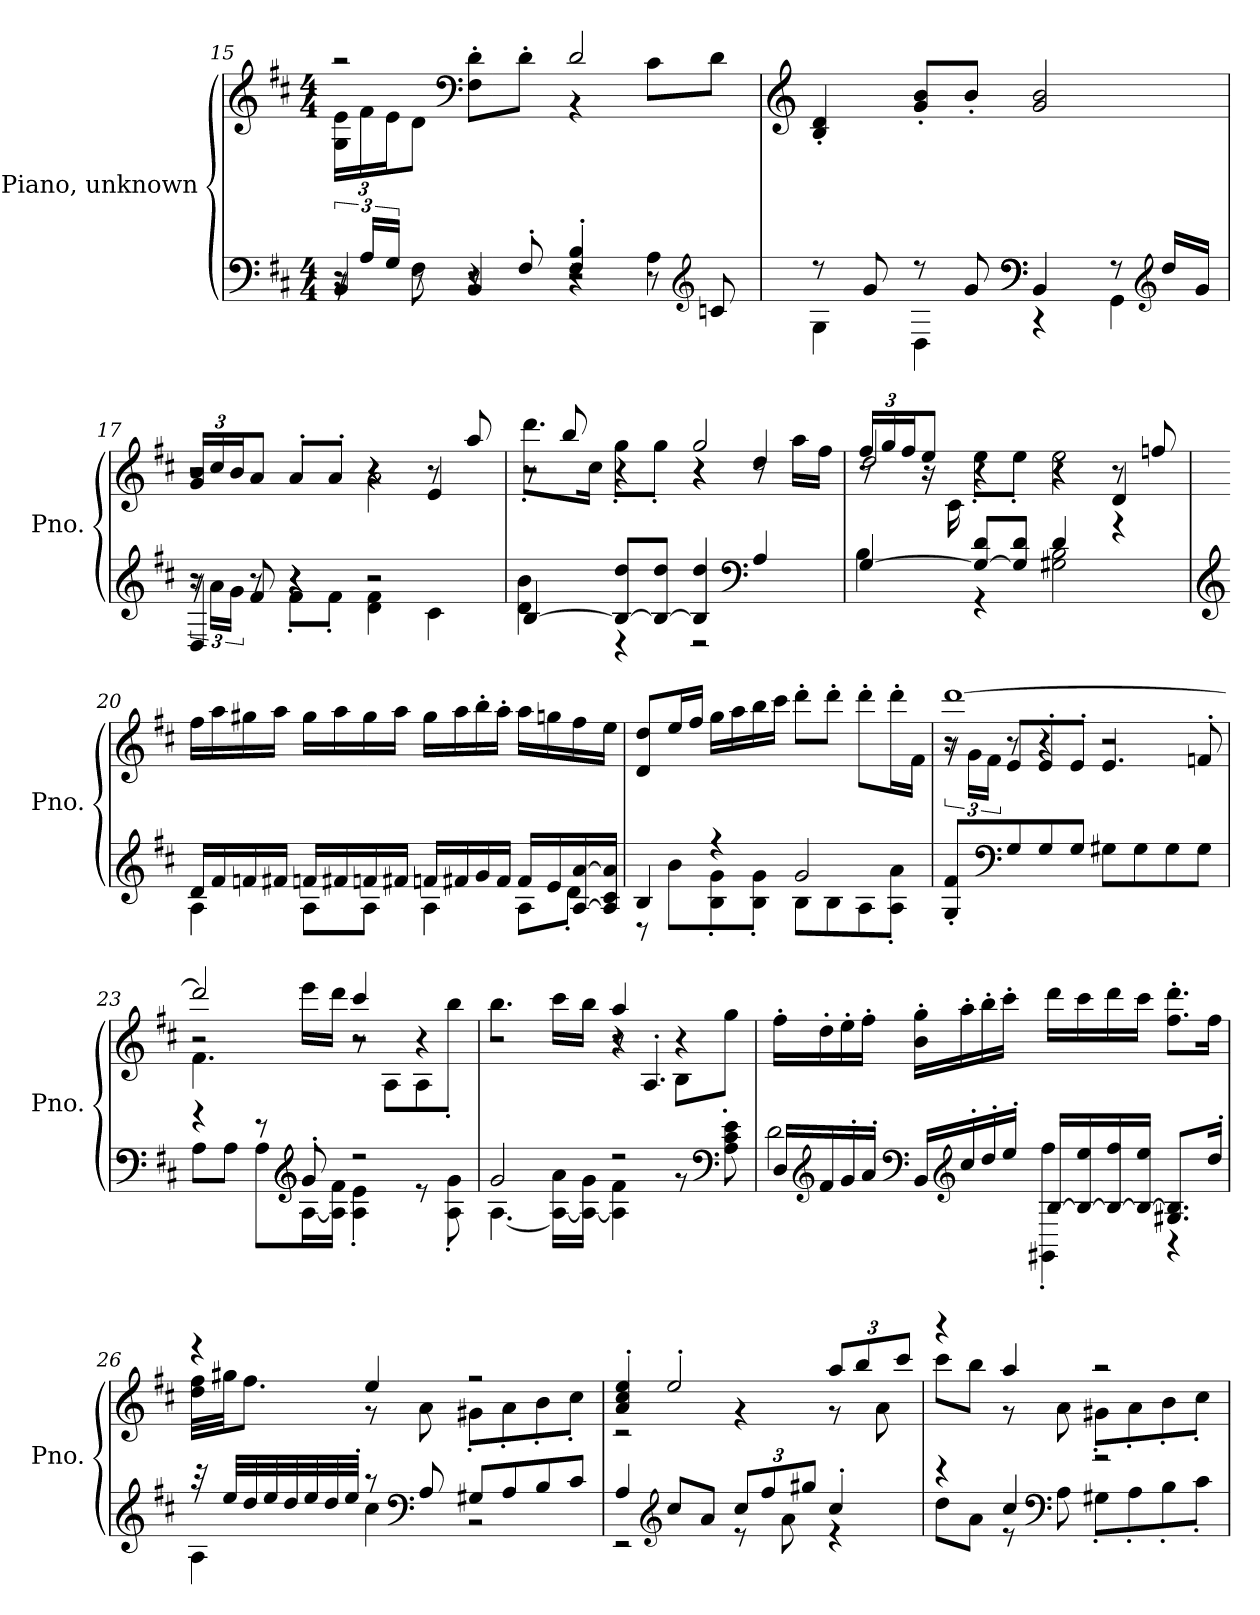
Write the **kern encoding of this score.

**kern	**kern
*part1	*part1
*staff2	*staff1
*I"Piano, unknown	*
*I'Pno.	*
*clefF4	*clefG2
*k[f#c#]	*k[f#c#]
*M4/4	*M4/4
=15	=15
*^	*^
*	*^	*	*
*	*	*	*	*Xbrackettup
24r	8r	4BB/	2r	24G\ 24e\LL
24A/LL	.	.	.	24f#\
24G/JJ	.	.	.	24e\J
8r	8F#\	.	.	8d\J
*	*	*	*clefF4	*
8r	4r	4BB/	.	8F#\' 8d\'L
8F#'/	.	.	.	8d'\J
4F#/' 4B/'	4r	2r	2d/	4r
8r	4A\	.	.	8c#\L
*clefG2	*	*	*	*
8cn/	.	.	.	8d\J
*v	*v	*v	*	*
*	*v	*v
=16	=16
*	*clefG2
*^	*
8r	4G\	4B/' 4d/'
8g/	.	.
8r	4D\	8g/' 8b/'L
8g/	.	8b'/J
*clefF4	*	*
4BB/	4r	2g/ 2b/
8r	4GG\	.
*clefG2	*	*
16dd/LL	.	.
16g/JJ	.	.
!!LO:PB:g=z
=17	=17	=17
*	*^	*^
*	*	*	*	*^
8r	24r	4D/	24g/ 24b/LL	2r	2r
.	24a\LL	.	24cc#/	.	.
.	24g\JJ	.	24b/J	.	.
8f#/	8r	.	8a/J	.	.
4r	8f#'\L	4r	8a'/L	.	.
.	8f#'\J	.	8a'/J	.	.
2r	4d\ 4f#\	2r	4r	2a\	4r
.	4c#\	.	8r	.	4e/
.	.	.	8aa/	.	.
*	*v	*v	*	*	*
=18	=18	=18	=18	=18
[4B/	4d\ 4b\	8r	8.ddd'\L	2r
.	.	8bb/	.	.
.	.	.	16cc#\Jk	.
8B/_ 8dd/L	4r	4r	8gg'\L	.
8B/_ 8dd/J	.	.	8gg'\J	.
4B/] 4dd/	2r	2gg/	4r	4r
*clefF4	*	*	*	*
4A/	.	.	8r	4dd/
.	.	.	16aa\LL	.
.	.	.	16ff#\JJ	.
=19	=19	=19	=19	=19
[4G/	4B\	24ff#/LL	8r	2dd/
.	.	24gg/	.	.
.	.	24ff#/J	.	.
.	.	8ee/J	16r	.
.	.	.	16c#\	.
8G/_ 8d/L	4r	4r	8ee'\L	.
8G/] 8d/J	.	.	8ee'\J	.
4d/	2G#X\ 2B\	4r	2ee\	4r
4r	.	8r	.	4d/
.	.	8ffn/	.	.
*	*	*v	*v	*v
!!LO:LB:g=z
=20	=20	=20
*clefG2	*	*
16d/LL	4A\	16ff#\LL
16f#/	.	16aa\
16fn/	.	16gg#X\
16f#X/JJ	.	16aa\JJ
16fn/LL	8A\L	16gg#\LL
16f#X/	.	16aa\
16fn/	8A\J	16gg#\
16f#X/JJ	.	16aa\JJ
16fn/LL	4A\	16gg#\LL
16f#X/	.	16aa\
16g/	.	16bb'\
16f#/JJ	.	16aa'\JJ
16f#/LL	8A\L	16aa\LL
16e/	.	16ggn\
[16A/ [16a/	8d'\J	16ff#\
16A/] 16c#/ 16a/]JJ	.	16ee\JJ
=21	=21	=21
4B/	8r	8d/ 8dd/L
.	8b\L	16ee/L
.	.	16ff#/JJ
4r	8B\' 8g\'	16gg\LL
.	.	16aa\
.	8B\' 8g\'J	16bb\
.	.	16ccc#\JJ
2g/	8B\L	8ddd'\L
.	8B\	8ddd'\J
.	8A\	8ddd'\L
.	8A\' 8a\'J	16ddd'\L
.	.	16f#\JJ
*v	*v	*
!!LO:LB:g=z
=22	=22
*	*^
*	*	*brackettup
*	*	*^
8G/' 8f#/'L	[1ddd	24r	8r
.	.	24g\LL	.
.	.	24f#\JJ	.
*clefF4	*	*	*
8G/	.	8r	8e/L
8G/	.	4r	8e'/
8G/J	.	.	8e'/J
8G#X\L	.	2r	4.e/
8G#\	.	.	.
8G#\	.	.	.
8G#\J	.	.	8fn'/
=23	=23	=23	=23
*^	*	*	*
4r	8A\L	2ddd/]	4.f#\	2r
.	8A\J	.	.	.
8r	8A\L	.	.	.
*clefG2	*	*	*	*
8g'/	[16A\L	.	16eee\LL	.
.	16A\] 16f#\JJ	.	16ddd\JJ	.
2r	4A\' 4e\'	2r	8r	4ccc#/
.	.	.	8A\L	.
.	8r	.	8A\	4r
.	8A\' 8g\'	.	8bb'\J	.
=24	=24	=24	=24	=24
2g/	[4.A\	2r	4.bb\	2r
.	16A\_ 16a\LL	.	16ccc#\LL	.
.	16A\_ 16g\JJ	.	16bb\JJ	.
2r	4A\] 4f#\	4aa/	4r	8r
.	.	.	.	4.A'/
.	8r	4r	8B\L	.
*clefF4	*	*	*	*
.	8A\ 8c#\ 8e\	.	8gg'\J	.
*	*	*v	*v	*v
!!LO:LB:g=z
=25	=25	=25
16D/LL	2d\	16ff#'\LL
*clefG2	*	*
16f#/	.	16dd'\
16g'/	.	16ee'\
16a'/JJ	.	16ff#'\JJ
*clefF4	*	*
16BB/LL	.	16b\' 16gg\'LL
*clefG2	*	*
16cc#'/	.	16aa'\
16dd'/	.	16bb'\
16ee'/JJ	.	16ccc#'\JJ
[16B/LL	4GG#X\' 4ff#\'	16ddd\LL
16B/_ 16ee/	.	16ccc#\
16B/_ 16ff#/	.	16ddd\
16B/_ 16ee/JJ	.	16ccc#\JJ
8.G#X/ 8.B/]L	4r	8.ff#\' 8.ddd\'L
16dd'/Jk	.	16ff#\Jk
=26	=26	=26
*	*	*^
32r	4A\	4r	32dd\ 32ff#\LLL
32ee/LLL	.	.	32gg#X\JJ
32dd/	.	.	8.ff#\J
32ee/	.	.	.
32dd/	.	.	.
32ee/	.	.	.
32dd/	.	.	.
32ee'/JJJ	.	.	.
8r	4cc#\	4ee/	8r
*clefF4	*	*	*
8A/	.	.	8a\
8G#X/L	2r	2r	8g#X'\L
8A/	.	.	8a'\
8B/	.	.	8b'\
8c#/J	.	.	8cc#'\J
!!LO:LB:g=z	!!
=27	=27	=27	=27
4A/	2r	4a/' 4cc#/' 4ee/'	2r
*clefG2	*	*	*
8cc#/L	.	2ee'/	.
8a/J	.	.	.
*Xbrackettup	*	*	*
12cc#/L	8r	.	4r
12ff#/	.	.	.
.	8a\	.	.
12gg#X/J	.	.	.
*	*	*Xbrackettup	*
4cc#'/	4r	12aa/L	8r
.	.	12bb/	.
.	.	.	8a\
.	.	12ccc#/J	.
=28	=28	=28	=28
4r	8dd\L	4r	8ccc#\L
.	8a\J	.	8bb\J
4cc#/	8r	4aa/	8r
*clefF4	*	*	*
.	8A\	.	8a\
2r	8G#X'\L	2r	8g#X'\L
.	8A'\	.	8a'\
.	8B'\	.	8b'\
.	8c#'\J	.	8cc#'\J
*v	*v	*	*
*	*v	*v
=	=
*-	*-
